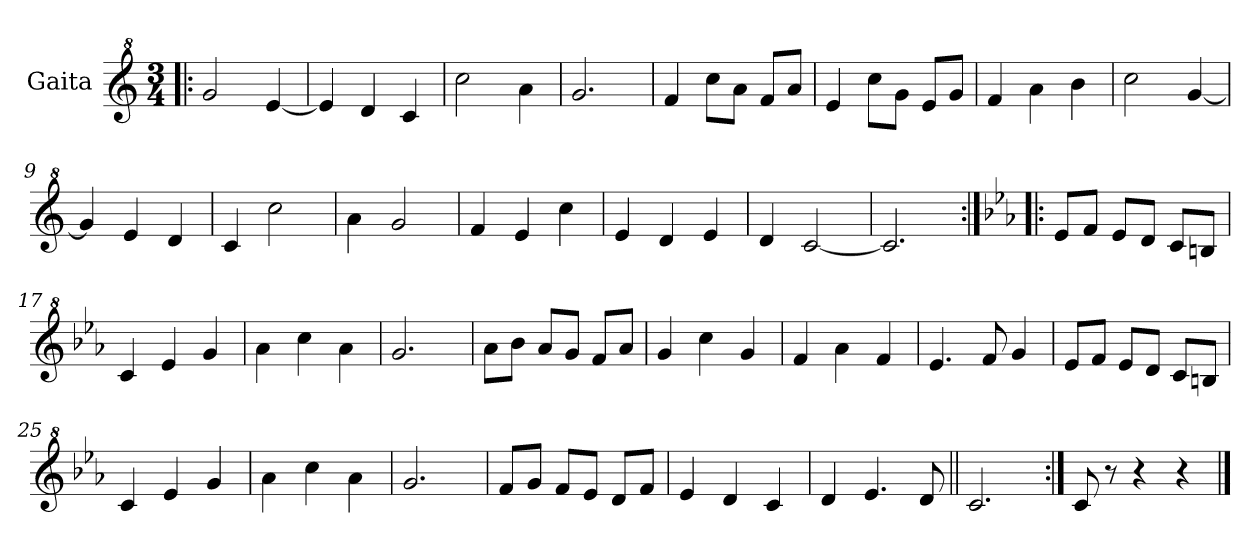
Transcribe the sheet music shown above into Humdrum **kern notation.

**kern
*part1
*staff1
*I"Gaita
*clefG^2
*k[]
*M3/4
*MM180
=1!|:
2gg/
[4ee/
=2
4ee/]
4dd/
4cc/
=3
2ccc\
4aa\
=4
2.gg/
=5
4ff/
8ccc\L
8aa\J
8ff/L
8aa/J
=6
4ee/
8ccc\L
8gg\J
8ee/L
8gg/J
=7
4ff/
4aa\
4bb\
=8
2ccc\
[4gg/
=9
4gg/]
4ee/
4dd/
=10
4cc/
2ccc\
=11
4aa\
2gg/
=12
4ff/
4ee/
4ccc\
=13
4ee/
4dd/
4ee/
!!LO:LB:g=z
=14
4dd/
[2cc/
=15
2.cc/]
=16:|!|:
*k[b-e-a-]
8ee-/L
8ff/J
8ee-/L
8dd/J
8cc/L
8bn/J
=17
4cc/
4ee-/
4gg/
=18
4aa-\
4ccc\
4aa-\
=19
2.gg/
=20
8aa-\L
8bb-\J
8aa-/L
8gg/J
8ff/L
8aa-/J
=21
4gg/
4ccc\
4gg/
=22
4ff/
4aa-\
4ff/
=23
4.ee-/
8ff/
4gg/
!!LO:LB:g=z
=24
8ee-/L
8ff/J
8ee-/L
8dd/J
8cc/L
8bn/J
=25
4cc/
4ee-/
4gg/
=26
4aa-\
4ccc\
4aa-\
=27
2.gg/
=28
8ff/L
8gg/J
8ff/L
8ee-/J
8dd/L
8ff/J
=29
4ee-/
4dd/
4cc/
=30
4dd/
4.ee-/
8dd/
=31||
2.cc/
=32:|!
8cc/
8r
4r
4r
==
*-
